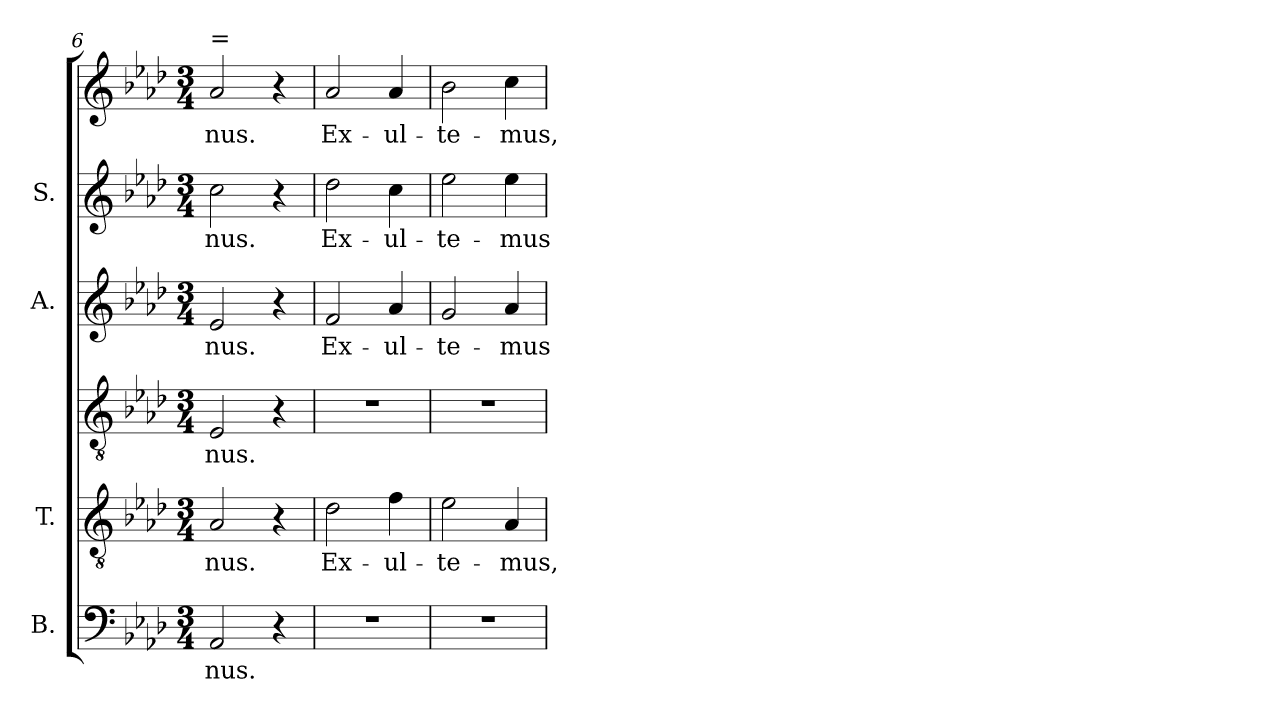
**kern	**text	**kern	**text	**kern	**text	**kern	**text	**kern	**text	**kern	**text
*part4	*part4	*part3	*part3	*part3	*part3	*part2	*part2	*part1	*part1	*part1	*part1
*staff6	*staff6	*staff5	*staff5	*staff4	*staff4	*staff3	*staff3	*staff2	*staff2	*staff1	*staff1
*I"B.	*	*I"T.	*	*	*	*I"A.	*	*I"S.	*	*	*
*clefF4	*	*clefGv2	*	*clefGv2	*	*clefG2	*	*clefG2	*	*clefG2	*
*k[b-e-a-d-]	*	*k[b-e-a-d-]	*	*k[b-e-a-d-]	*	*k[b-e-a-d-]	*	*k[b-e-a-d-]	*	*k[b-e-a-d-]	*
*A-:	*	*A-:	*	*A-:	*	*A-:	*	*A-:	*	*A-:	*
*M3/4	*	*M3/4	*	*M3/4	*	*M3/4	*	*M3/4	*	*M3/4	*
=6	=6	=6	=6	=6	=6	=6	=6	=6	=6	=6	=6
!	!	!	!	!	!	!	!	!	!	!LO:TX:a:t==	!
!	!LO:LY:b	!	!LO:LY:b	!	!LO:LY:b	!	!LO:LY:b	!	!LO:LY:b	!	!LO:LY:b
2AA-	-nus.	2A-	nus.	2E-	-nus.	2e-	-nus.	2cc	nus.	2a-	-nus.
4r	.	4r	.	4r	.	4r	.	4r	.	4r	.
=7	=7	=7	=7	=7	=7	=7	=7	=7	=7	=7	=7
!LO:N:vis=1	!	!	!LO:LY:b	!LO:N:vis=1	!	!	!LO:LY:b	!	!LO:LY:b	!	!LO:LY:b
2.r	.	2d-	Ex-	2.r	.	2f	Ex-	2dd-	-Ex-	2a-	Ex-
!	!	!	!LO:LY:b	!	!	!	!LO:LY:b	!	!LO:LY:b	!	!LO:LY:b
.	.	4f	-ul-	.	.	4a-	-ul-	4cc	-ul-	4a-	-ul-
=8	=8	=8	=8	=8	=8	=8	=8	=8	=8	=8	=8
!LO:N:vis=1	!	!	!LO:LY:b	!LO:N:vis=1	!	!	!LO:LY:b	!	!LO:LY:b	!	!LO:LY:b
2.r	.	2e-	-te-	2.r	.	2g	-te-	2ee-	te-	2b-	-te-
!	!	!	!LO:LY:b	!	!	!	!LO:LY:b	!	!LO:LY:b	!	!LO:LY:b
.	.	4A-	-mus,	.	.	4a-	-mus	4ee-	-mus	4cc	-mus,
=	=	=	=	=	=	=	=	=	=	=	=
*-	*-	*-	*-	*-	*-	*-	*-	*-	*-	*-	*-
